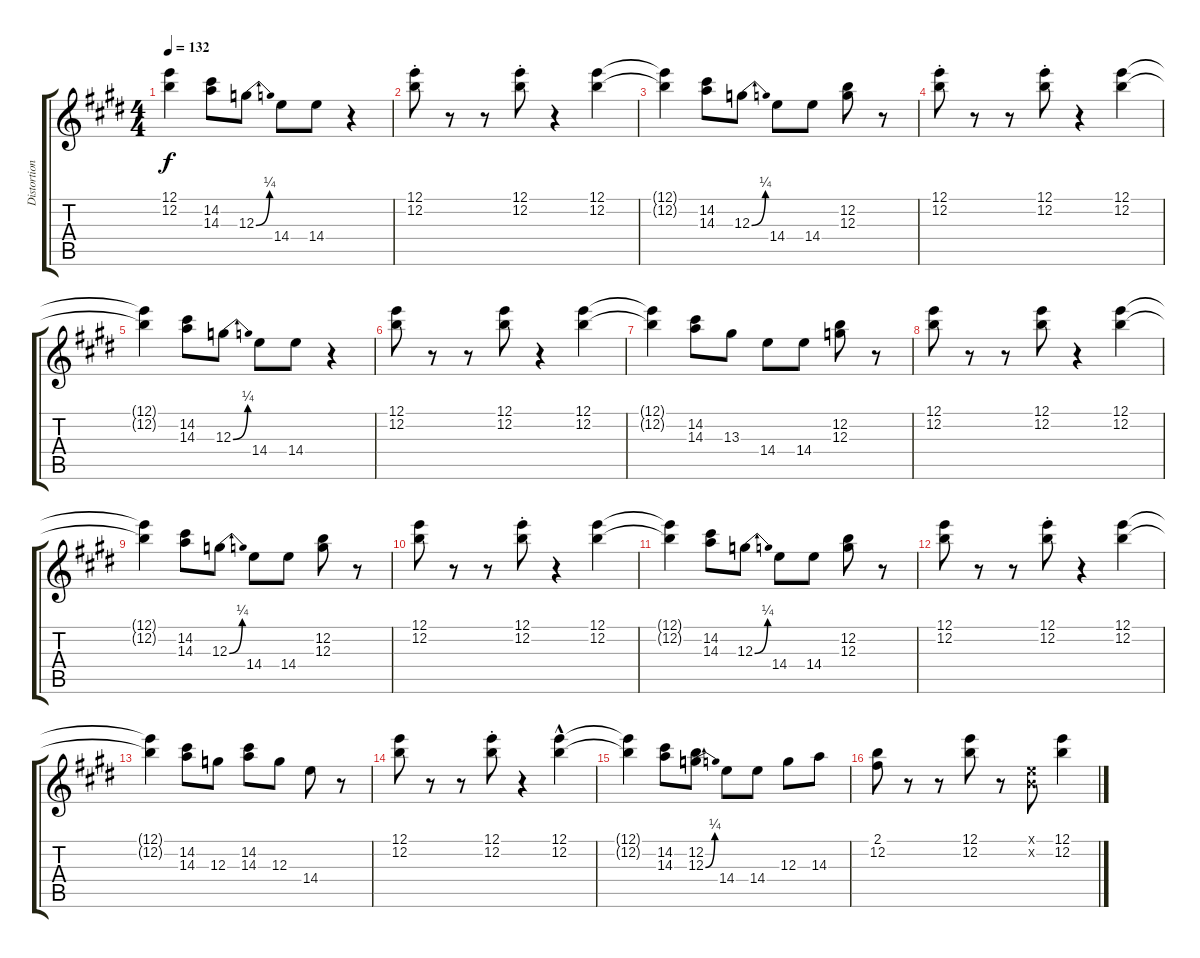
\track ("Distortion Lead [Guitar II]" "Distortion") {instrument distortionguitar}
\staff {score tabs}
\tuning (E4 B3 G3 D3 A2 E2) {hide}
\ts (4 4)
\tempo 132
\clef g2
\ks e
(12.1{t} 12.2{t}).4{dy f} (14.2 14.3).8 12.3{be (bend 0 0 60 1)}.8 14.4.8 14.4.8 r.4 |
(12.1{st} 12.2{st}).8 r.8 r.8 (12.1{st} 12.2{st}).8 r.4 (12.1 12.2).4 |
(12.1{t} 12.2{t}).4 (14.2 14.3).8 12.3{be (bend 0 0 60 1)}.8 14.4.8 14.4.8 (12.2 12.3).8 r.8 |
(12.1{st} 12.2{st}).8 r.8 r.8 (12.1{st} 12.2{st}).8 r.4 (12.1 12.2).4 |
(12.1{t} 12.2{t}).4 (14.2 14.3).8 12.3{be (bend 0 0 60 1)}.8 14.4.8 14.4.8 r.4 |
(12.1 12.2).8 r.8 r.8 (12.1 12.2).8 r.4 (12.1 12.2).4 |
(12.1{t} 12.2{t}).4 (14.2 14.3).8 13.3.8 14.4.8 14.4.8 (12.2 12.3).8 r.8 |
(12.1 12.2).8 r.8 r.8 (12.1 12.2).8 r.4 (12.1 12.2).4 |
(12.1{t} 12.2{t}).4 (14.2 14.3).8 12.3{be (bend 0 0 60 1)}.8 14.4.8 14.4.8 (12.2 12.3).8 r.8 |
(12.1 12.2).8 r.8 r.8 (12.1{st} 12.2{st}).8 r.4 (12.1 12.2).4 |
(12.1{t} 12.2{t}).4 (14.2 14.3).8 12.3{be (bend 0 0 60 1)}.8 14.4.8 14.4.8 (12.2 12.3).8 r.8 |
(12.1 12.2).8 r.8 r.8 (12.1{st} 12.2{st}).8 r.4 (12.1 12.2).4 |
(12.1{t} 12.2{t}).4 (14.2 14.3).8 12.3.8 (14.2 14.3).8 12.3.8 14.4.8 r.8 |
(12.1 12.2).8{volume 16} r.8 r.8 (12.1{st} 12.2{st}).8 r.4 (12.1 12.2{hac}).4 |
(12.1{t} 12.2{t}).4 (14.2 14.3).8 (12.2 12.3{be (bend 0 0 60 1)}).8 14.4.8 14.4.8 12.3.8 14.3.8 |
(2.1 12.2).8 r.8 r.8 (12.1 12.2).8 r.8 (0.1{x} 0.2{x}).8 (12.1 12.2).4
